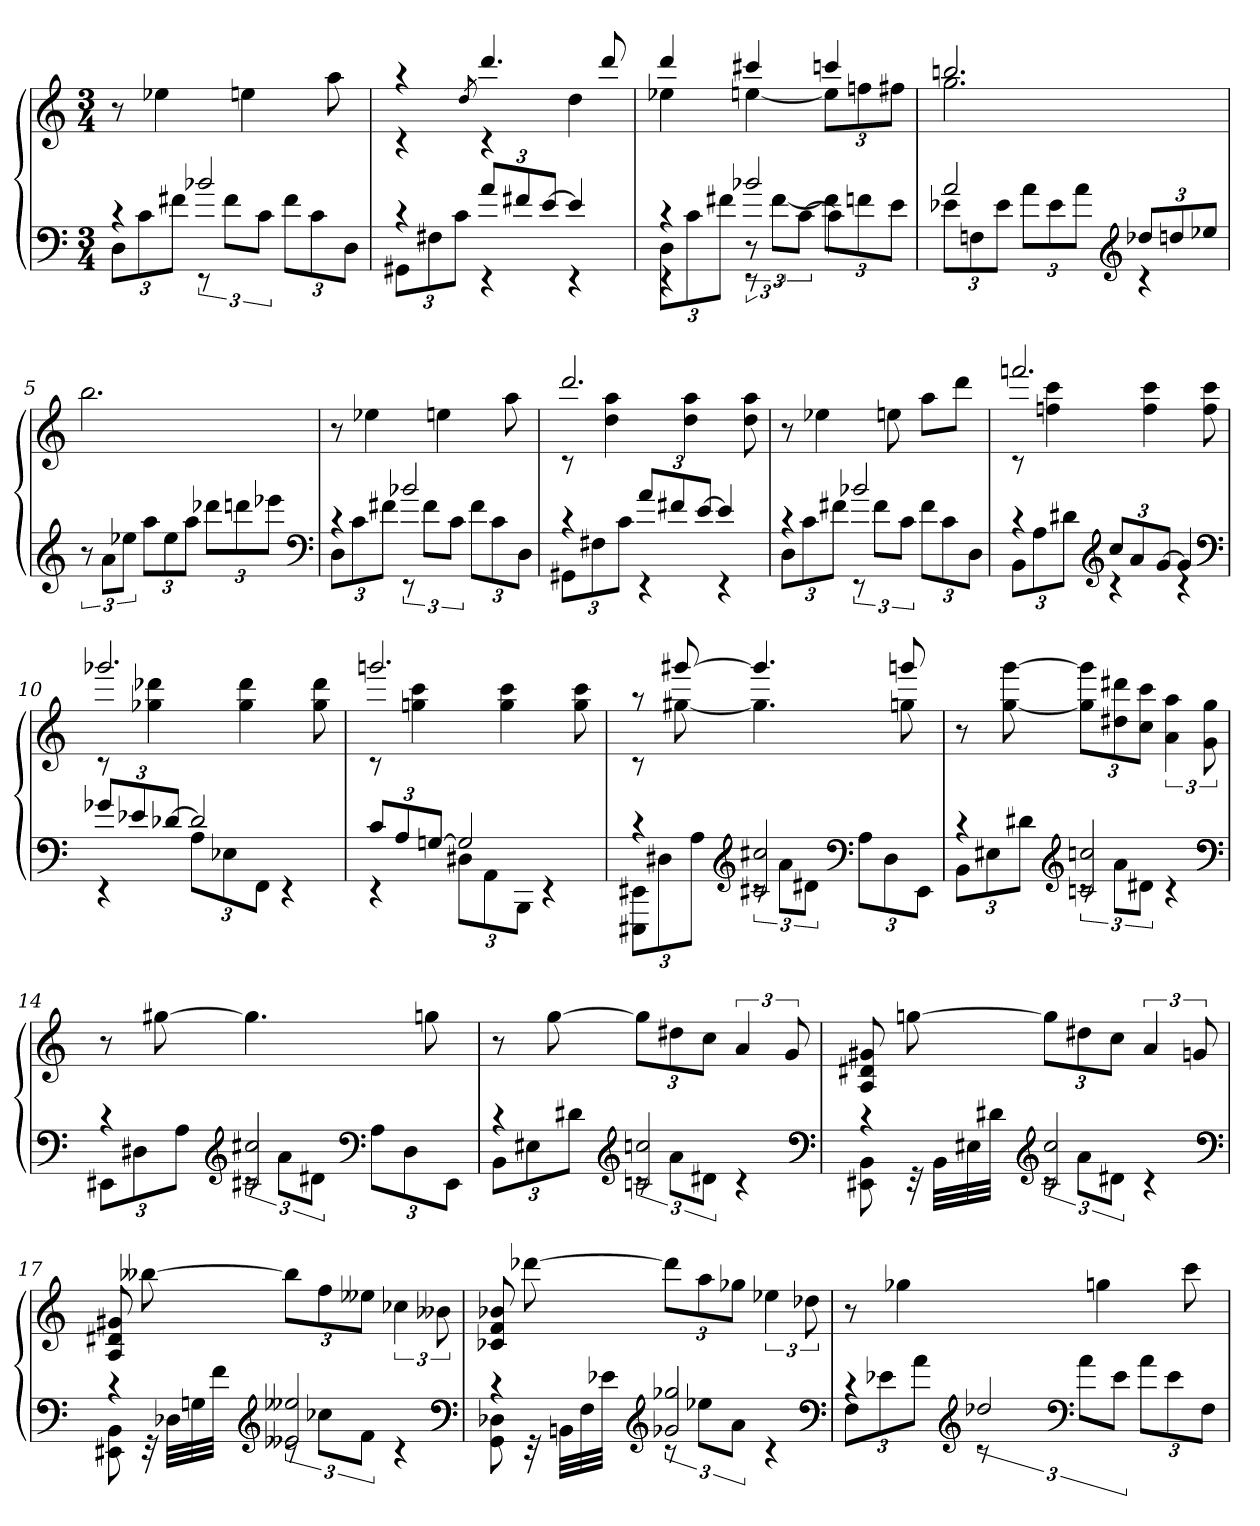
**kern	**kern
*part1	*part1
*staff2	*staff1
*clefF4	*clefG2
*k[]	*k[]
*M3/4	*M3/4
=1	=1
*^	*
4rc	12DL	8r
.	12c	.
.	.	4ee-X
.	12f#XJ	.
2b-X	12rEE	.
.	12f#L	.
.	.	4een
.	12cJ	.
.	12f#L	.
.	12c	.
.	.	8aa
.	12DJ	.
=2	=2	=2
*	*	*^
4rc	12GG#XL	4raa	4rc
.	12F#X	.	.
.	12cJ	.	.
.	.	8qdd/	.
12aL	4rEE	4.ddd	4rc
12f#X	.	.	.
[12eJ	.	.	.
4e]	4rEE	.	4dd
.	.	8ddd	.
=3	=3	=3	=3
*	*^	*	*
4rc	4rEE	12D\L	4ddd	4ee-X
.	.	12c\	.	.
.	.	12f#X\J	.	.
2b-X	12rEE	12r	4ccc#X	[4een
.	[6f#	12f#\L	.	.
.	.	[12c\J	.	.
.	12f#L]	4c\]	4cccn	12eeL]
.	12fn	.	.	12ffn
.	12eJ	.	.	12ff#XJ
*	*v	*v	*	*
=4	=4	=4	=4
2a	12e-XL	2.bbn	2.gg
.	12Fn	.	.
.	12e-J	.	.
.	12aL	.	.
.	12e-	.	.
.	12aJ	.	.
*clefG2	*	*	*
12dd-XL	4rc	.	.
12ddn	.	.	.
12ee-XJ	.	.	.
*v	*v	*	*
*	*v	*v
=5	=5
12r	2.bb
12aL	.
12ee-XJ	.
12aaL	.
12ee-	.
12aaJ	.
12ddd-XL	.
12dddn	.
12eee-XJ	.
*clefF4	*
=6	=6
*^	*
4rc	12DL	8r
.	12c	.
.	.	4ee-X
.	12f#XJ	.
2b-X	12rEE	.
.	12f#L	.
.	.	4een
.	12cJ	.
.	12f#L	.
.	12c	.
.	.	8aa
.	12DJ	.
=7	=7	=7
*	*	*^
4rc	12GG#XL	2.ddd	8rc
.	12F#X	.	.
.	.	.	4dd 4aa
.	12cJ	.	.
12aL	4rEE	.	.
12f#X	.	.	.
.	.	.	4dd 4aa
[12eJ	.	.	.
4e]	4rEE	.	.
.	.	.	8dd 8aa
*	*	*v	*v
=8	=8	=8
4rc	12DL	8r
.	12c	.
.	.	4ee-X
.	12f#XJ	.
2b-X	12rEE	.
.	12f#L	.
.	.	8een
.	12cJ	.
.	12f#L	8aaL
.	12c	.
.	.	8dddJ
.	12DJ	.
=9	=9	=9
*	*	*^
4rc	12BBL	2.fffn	8rc
.	12A	.	.
.	.	.	4ffn 4ccc
.	12d#XJ	.	.
*clefG2	*	*	*
12ccL	4rc	.	.
12a	.	.	.
.	.	.	4ff 4ccc
[12gJ	.	.	.
4g]	4rc	.	.
.	.	.	8ff 8ccc
*clefF4	*	*	*
=10	=10	=10	=10
12g-XL	4rEE	2.ggg-X	8rc
12e-X	.	.	.
.	.	.	4gg-X 4ddd-X
[12d-XJ	.	.	.
2d-]	12AL	.	.
.	12E-X	.	.
.	.	.	4gg- 4ddd-
.	12FFJ	.	.
.	4rEE	.	.
.	.	.	8gg- 8ddd-
=11	=11	=11	=11
12cL	4rEE	2.gggn	8rc
12A	.	.	.
.	.	.	4ggn 4ccc
[12GnJ	.	.	.
2G]	12D#XL	.	.
.	12AA	.	.
.	.	.	4gg 4ccc
.	12BBBJ	.	.
.	4rEE	.	.
.	.	.	8gg 8ccc
=12	=12	=12	=12
4rc	12EEE#X 12EE#XL	8raa	8rc
.	12D#X	.	.
.	.	[8ggg#X	[8gg#X
.	12AJ	.	.
*clefG2	*	*	*
2c#X 2cc#X	12rc	4.ggg#]	4.gg#]
.	12aL	.	.
.	12d#XJ	.	.
*clefF4	*	*	*
.	12AL	.	.
.	12D#	.	.
.	.	8gggn	8ggn
.	12EE#J	.	.
*	*	*v	*v
=13	=13	=13
4rc	12BBL	8r
.	12E#X	.
.	.	[8gg [8ggg
.	12d#XJ	.
*clefG2	*	*
2cn 2ccn	12rc	12gg] 12ggg]L
.	12aL	12dd#X 12ddd#X
.	12d#XJ	12cc 12cccJ
.	4rc	6a 6aa
.	.	12g 12gg
*clefF4	*	*
=14	=14	=14
4rc	12EE#XL	8r
.	12D#X	.
.	.	[8gg#X
.	12AJ	.
*clefG2	*	*
2c#X 2cc#X	12rc	4.gg#]
.	12aL	.
.	12d#XJ	.
*clefF4	*	*
.	12AL	.
.	12D#	.
.	.	8ggn
.	12EE#J	.
=15	=15	=15
4rc	12BBL	8r
.	12E#X	.
.	.	[8gg
.	12d#XJ	.
*clefG2	*	*
2cn 2ccn	12rc	12ggL]
.	12aL	12dd#X
.	12d#XJ	12ccJ
.	4rc	6a
.	.	12g
*clefF4	*	*
=16	=16	=16
4rc	8EE#X 8BB	8A 8d#X 8g#X
.	32rEE	[8ggn
.	32BBLLL	.
.	32E#X	.
.	32d#XJJJ	.
*clefG2	*	*
2c 2cc	12rc	12ggL]
.	12aL	12dd#X
.	12d#XJ	12ccJ
.	4rc	6a
.	.	12gn
*clefF4	*	*
=17	=17	=17
4rc	8EE#X 8BB	8A 8d#X 8g#X
.	32rEE	[8bb--X
.	32D-XLLL	.
.	32Gn	.
.	32fJJJ	.
*clefG2	*	*
2e--X 2ee--X	12rc	12bb--L]
.	12cc-XL	12ff
.	12fJ	12ee--XJ
.	4rc	6cc-X
.	.	12b--X
*clefF4	*	*
=18	=18	=18
4rc	8GG 8D-X	8c-X 8f 8b-X
.	32rEE	[8ddd-X
.	32BBnLLL	.
.	32F	.
.	32e-XJJJ	.
*clefG2	*	*
2g-X 2gg-X	12rc	12ddd-L]
.	12ee-XL	12aa
.	12aJ	12gg-XJ
.	4rc	6ee-X
.	.	12dd-X
*clefF4	*	*
=19	=19	=19
4rc	12FL	8r
.	12e-X	.
.	.	4gg-X
.	12aJ	.
*clefG2	*	*
2dd-X	12rc	.
*clefF4	*	*
.	12aL	.
.	.	4ggn
.	12e-J	.
.	12aL	.
.	12e-	.
.	.	8ccc
.	12FJ	.
*v	*v	*
=	=
*-	*-
